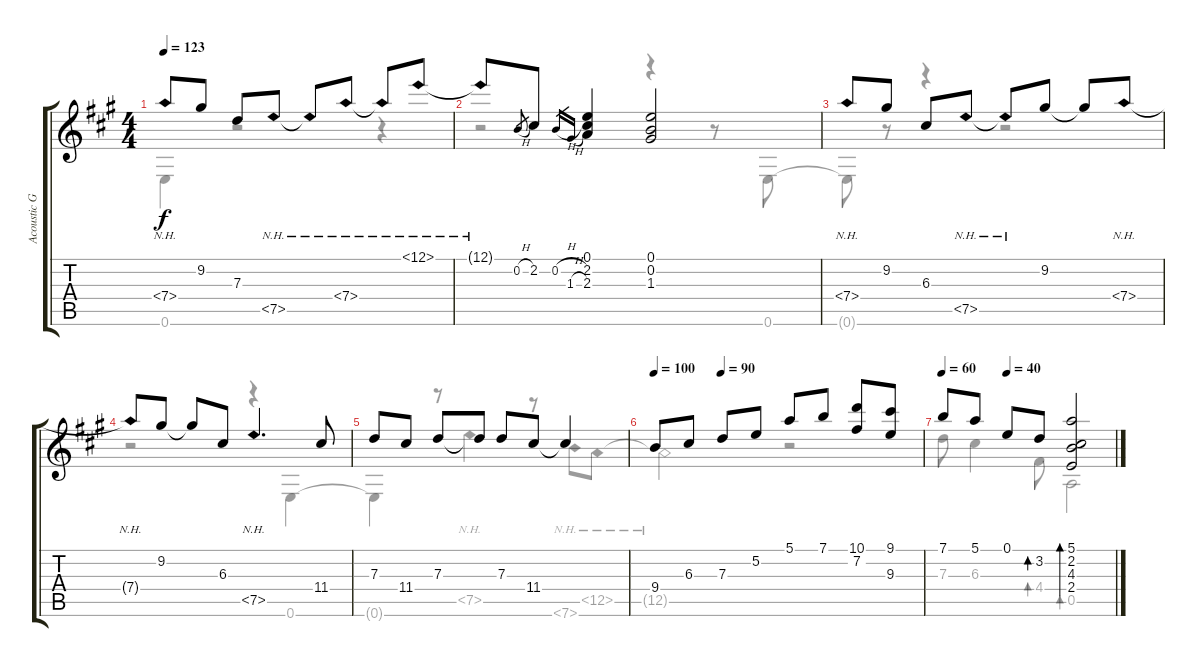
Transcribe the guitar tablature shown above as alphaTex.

\track ("Acoustic Guitar (nylon)" "Acoustic G") {instrument acousticguitarnylon}
\staff {score tabs}
\tuning (E4 B3 G3 D3 A2 E2) {hide}
\voice
\ts (4 4)
\tempo 123
\clef g2
\ks a
7.4{nh}.8{dy f} 9.2.8 7.3.8 7.5{nh}.8 7.5{nh t}.8 7.4{nh}.8 7.4{nh t}.8 12.1{nh}.8 |
12.1{nh t}.8 0.2{h}.8{gr} 2.2.8 0.2{h}.16{gr} 1.3{h}.16{gr} (0.1 2.2 2.3).4 (0.1 0.2 1.3).2 |
7.4{nh}.8 9.2.8 6.3.8 7.5{nh}.8 7.5{nh t}.8 9.2.8 9.2{t}.8 7.4{nh}.8 |
7.4{nh t}.8 9.2.8 9.2{t}.8 6.3.8 7.5{nh}.4{d} 11.4.8 |
7.3.8 11.4.8 7.3.8 7.3{t}.8 7.3.8 11.4.8 11.4{t}.4 |
\tempo (90 0.25)
\tempo 100
9.4.8 6.3.8 7.3.8 5.2.8 5.1.8 7.1.8 (10.1 7.2).8 (9.1 9.3).8 |
\tempo (40 0.375)
\tempo 60
7.1.8 5.1.8 0.1.8 3.2.8{bd 30} (5.1 2.2 4.3 2.4).2{bd 30}
\voice
\clef g2
\ottava regular
\simile none
\ks a
0.6{t}.4{dy f} r.2 r.4 |
r.2 r.4 r.8 0.6.8 |
0.6{t}.8 r.8 r.4 r.2 |
r.2 r.4 0.6.4 |
0.6{t}.4 r.8 7.5{nh}.4 r.8 7.6{nh}.8 12.5{nh}.8 |
12.5{nh t}.2 r.2 |
7.3.8 6.3.4 4.4.8{bd 30} 0.5.2{bd 30}
